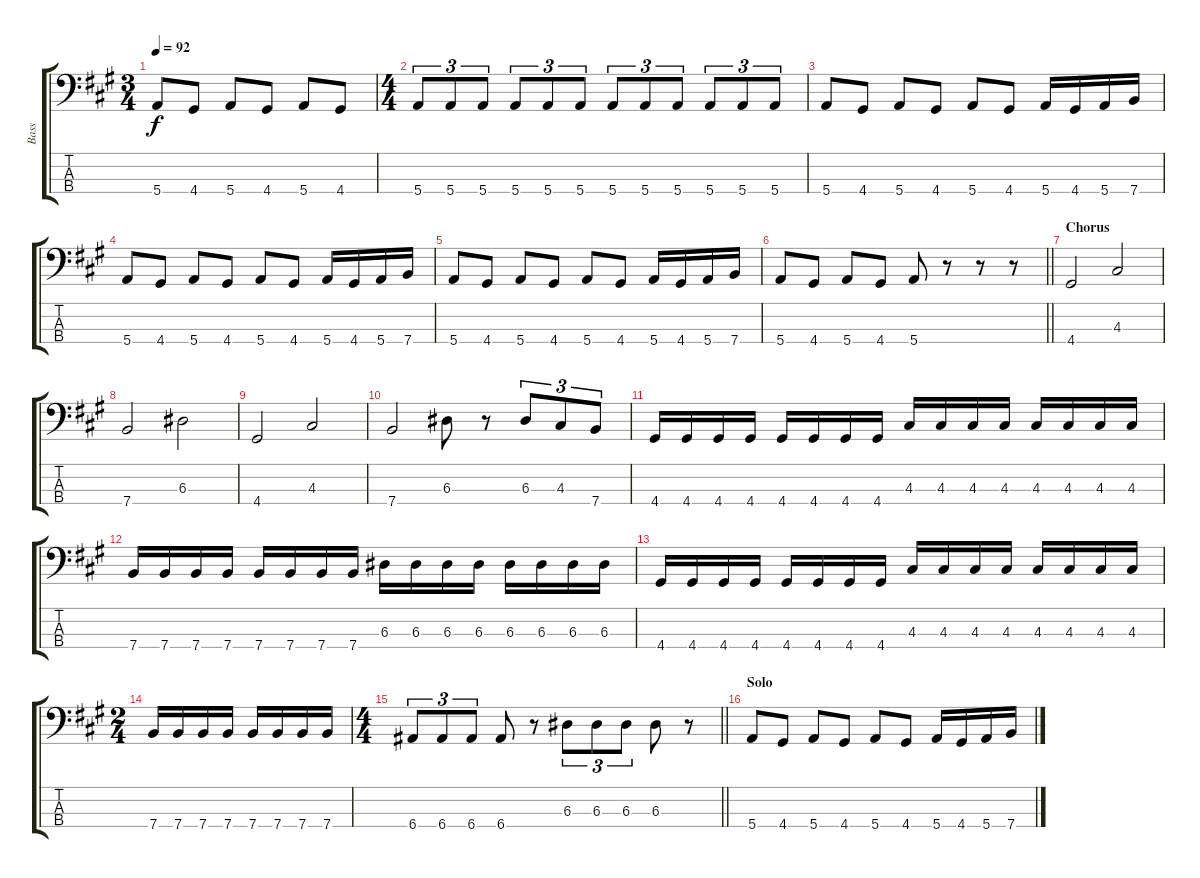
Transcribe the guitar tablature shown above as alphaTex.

\track ("Bass" "Bass") {instrument electricbassfinger}
\staff {score tabs}
\tuning (G2 D2 A1 E1) {hide}
\ts (3 4)
\tempo 92
\clef f4
\ks f#minor
5.4.8{dy f} 4.4.8 5.4.8 4.4.8 5.4.8 4.4.8 |
\ts (4 4)
5.4.8{tu (3 2)} 5.4.8{tu (3 2)} 5.4.8{tu (3 2)} 5.4.8{tu (3 2)} 5.4.8{tu (3 2)} 5.4.8{tu (3 2)} 5.4.8{tu (3 2)} 5.4.8{tu (3 2)} 5.4.8{tu (3 2)} 5.4.8{tu (3 2)} 5.4.8{tu (3 2)} 5.4.8{tu (3 2)} |
5.4.8 4.4.8 5.4.8 4.4.8 5.4.8 4.4.8 5.4.16 4.4.16 5.4.16 7.4.16 |
5.4.8 4.4.8 5.4.8 4.4.8 5.4.8 4.4.8 5.4.16 4.4.16 5.4.16 7.4.16 |
5.4.8 4.4.8 5.4.8 4.4.8 5.4.8 4.4.8 5.4.16 4.4.16 5.4.16 7.4.16 |
\barLineRight lightlight
5.4.8 4.4.8 5.4.8 4.4.8 5.4.8 r.8 r.8 r.8 |
\section ("" "Chorus")
4.4.2 4.3.2 |
7.4.2 6.3.2 |
4.4.2 4.3.2 |
7.4.2 6.3.8 r.8 6.3.8{tu (3 2)} 4.3.8{tu (3 2)} 7.4.8{tu (3 2)} |
4.4.16 4.4.16 4.4.16 4.4.16 4.4.16 4.4.16 4.4.16 4.4.16 4.3.16 4.3.16 4.3.16 4.3.16 4.3.16 4.3.16 4.3.16 4.3.16 |
7.4.16 7.4.16 7.4.16 7.4.16 7.4.16 7.4.16 7.4.16 7.4.16 6.3.16 6.3.16 6.3.16 6.3.16 6.3.16 6.3.16 6.3.16 6.3.16 |
4.4.16 4.4.16 4.4.16 4.4.16 4.4.16 4.4.16 4.4.16 4.4.16 4.3.16 4.3.16 4.3.16 4.3.16 4.3.16 4.3.16 4.3.16 4.3.16 |
\ts (2 4)
7.4.16 7.4.16 7.4.16 7.4.16 7.4.16 7.4.16 7.4.16 7.4.16 |
\ts (4 4)
\barLineRight lightlight
6.4.8{tu (3 2)} 6.4.8{tu (3 2)} 6.4.8{tu (3 2)} 6.4.8 r.8 6.3.8{tu (3 2)} 6.3.8{tu (3 2)} 6.3.8{tu (3 2)} 6.3.8 r.8 |
\section ("" "Solo")
5.4.8 4.4.8 5.4.8 4.4.8 5.4.8 4.4.8 5.4.16 4.4.16 5.4.16 7.4.16
